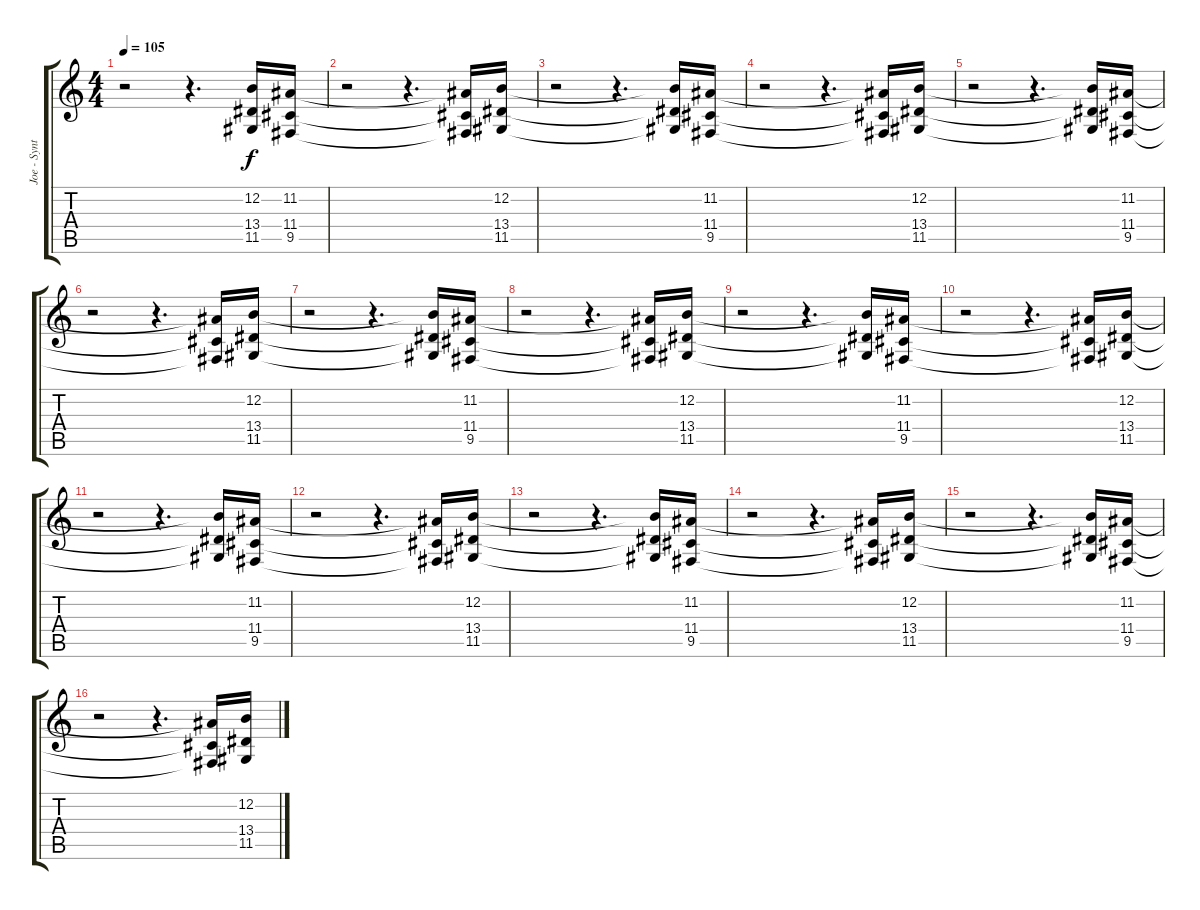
\track ("Joe - Synth" "Joe - Synt") {instrument lead1square}
\staff {score tabs}
\tuning (E4 B3 G3 D3 A2 E2) {hide}
\ts (4 4)
\tempo 105
\clef g2
\ks c
r.2{dy f} r.4{d} (12.2{t} 13.4{t} 11.5{t}).16 (11.2 11.4 9.5).16 |
r.2 r.4{d} (11.2{t} 11.4{t} 9.5{t}).16 (12.2 13.4 11.5).16 |
r.2 r.4{d} (12.2{t} 13.4{t} 11.5{t}).16 (11.2 11.4 9.5).16 |
r.2 r.4{d} (11.2{t} 11.4{t} 9.5{t}).16 (12.2 13.4 11.5).16 |
r.2 r.4{d} (12.2{t} 13.4{t} 11.5{t}).16 (11.2 11.4 9.5).16 |
r.2 r.4{d} (11.2{t} 11.4{t} 9.5{t}).16 (12.2 13.4 11.5).16 |
r.2 r.4{d} (12.2{t} 13.4{t} 11.5{t}).16 (11.2 11.4 9.5).16 |
r.2 r.4{d} (11.2{t} 11.4{t} 9.5{t}).16 (12.2 13.4 11.5).16 |
r.2 r.4{d} (12.2{t} 13.4{t} 11.5{t}).16 (11.2 11.4 9.5).16 |
r.2 r.4{d} (11.2{t} 11.4{t} 9.5{t}).16 (12.2 13.4 11.5).16 |
r.2 r.4{d} (12.2{t} 13.4{t} 11.5{t}).16 (11.2 11.4 9.5).16 |
r.2 r.4{d} (11.2{t} 11.4{t} 9.5{t}).16 (12.2 13.4 11.5).16 |
r.2 r.4{d} (12.2{t} 13.4{t} 11.5{t}).16 (11.2 11.4 9.5).16 |
r.2 r.4{d} (11.2{t} 11.4{t} 9.5{t}).16 (12.2 13.4 11.5).16 |
r.2 r.4{d} (12.2{t} 13.4{t} 11.5{t}).16 (11.2 11.4 9.5).16 |
r.2 r.4{d} (11.2{t} 11.4{t} 9.5{t}).16 (12.2 13.4 11.5).16
